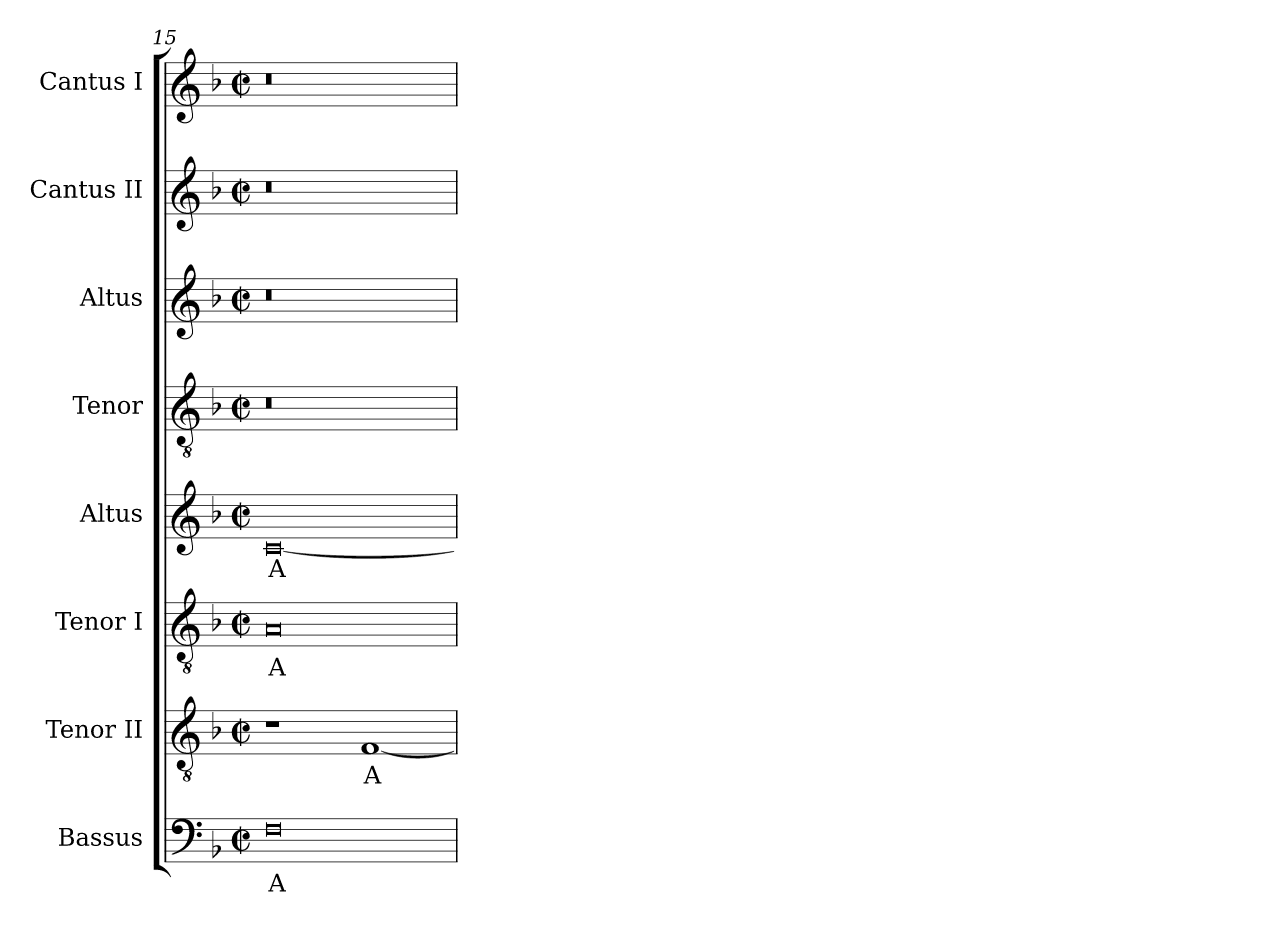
**kern	**text	**kern	**text	**kern	**text	**kern	**text	**kern	**kern	**kern	**kern
*part8	*part8	*part7	*part7	*part6	*part6	*part5	*part5	*part4	*part3	*part2	*part1
*staff8	*staff8	*staff7	*staff7	*staff6	*staff6	*staff5	*staff5	*staff4	*staff3	*staff2	*staff1
*I"Bassus	*	*I"Tenor II	*	*I"Tenor I	*	*I"Altus	*	*I"Tenor	*I"Altus	*I"Cantus II	*I"Cantus I
*clefF4	*	*clefGv2	*	*clefGv2	*	*clefG2	*	*clefGv2	*clefG2	*clefG2	*clefG2
*k[b-]	*	*k[b-]	*	*k[b-]	*	*k[b-]	*	*k[b-]	*k[b-]	*k[b-]	*k[b-]
*F:	*	*F:	*	*F:	*	*F:	*	*F:	*F:	*F:	*F:
*M2/2	*	*M2/2	*	*M2/2	*	*M2/2	*	*M2/2	*M2/2	*M2/2	*M2/2
*met(c|)	*	*met(c|)	*	*met(c|)	*	*met(c|)	*	*met(c|)	*met(c|)	*met(c|)	*met(c|)
=15	=15	=15	=15	=15	=15	=15	=15	=15	=15	=15	=15
!	!LO:LY:b:cj	!	!	!	!LO:LY:b:cj	!	!LO:LY:b:cj	!	!	!	!
0F	A-	1r	.	0A	A-	[<0c	A	0r	0r	0r	0r
!	!	!	!LO:LY:b:cj	!	!	!	!	!	!	!	!
.	.	[<1F	A-	.	.	.	.	.	.	.	.
=	=	=	=	=	=	=	=	=	=	=	=
*-	*-	*-	*-	*-	*-	*-	*-	*-	*-	*-	*-
